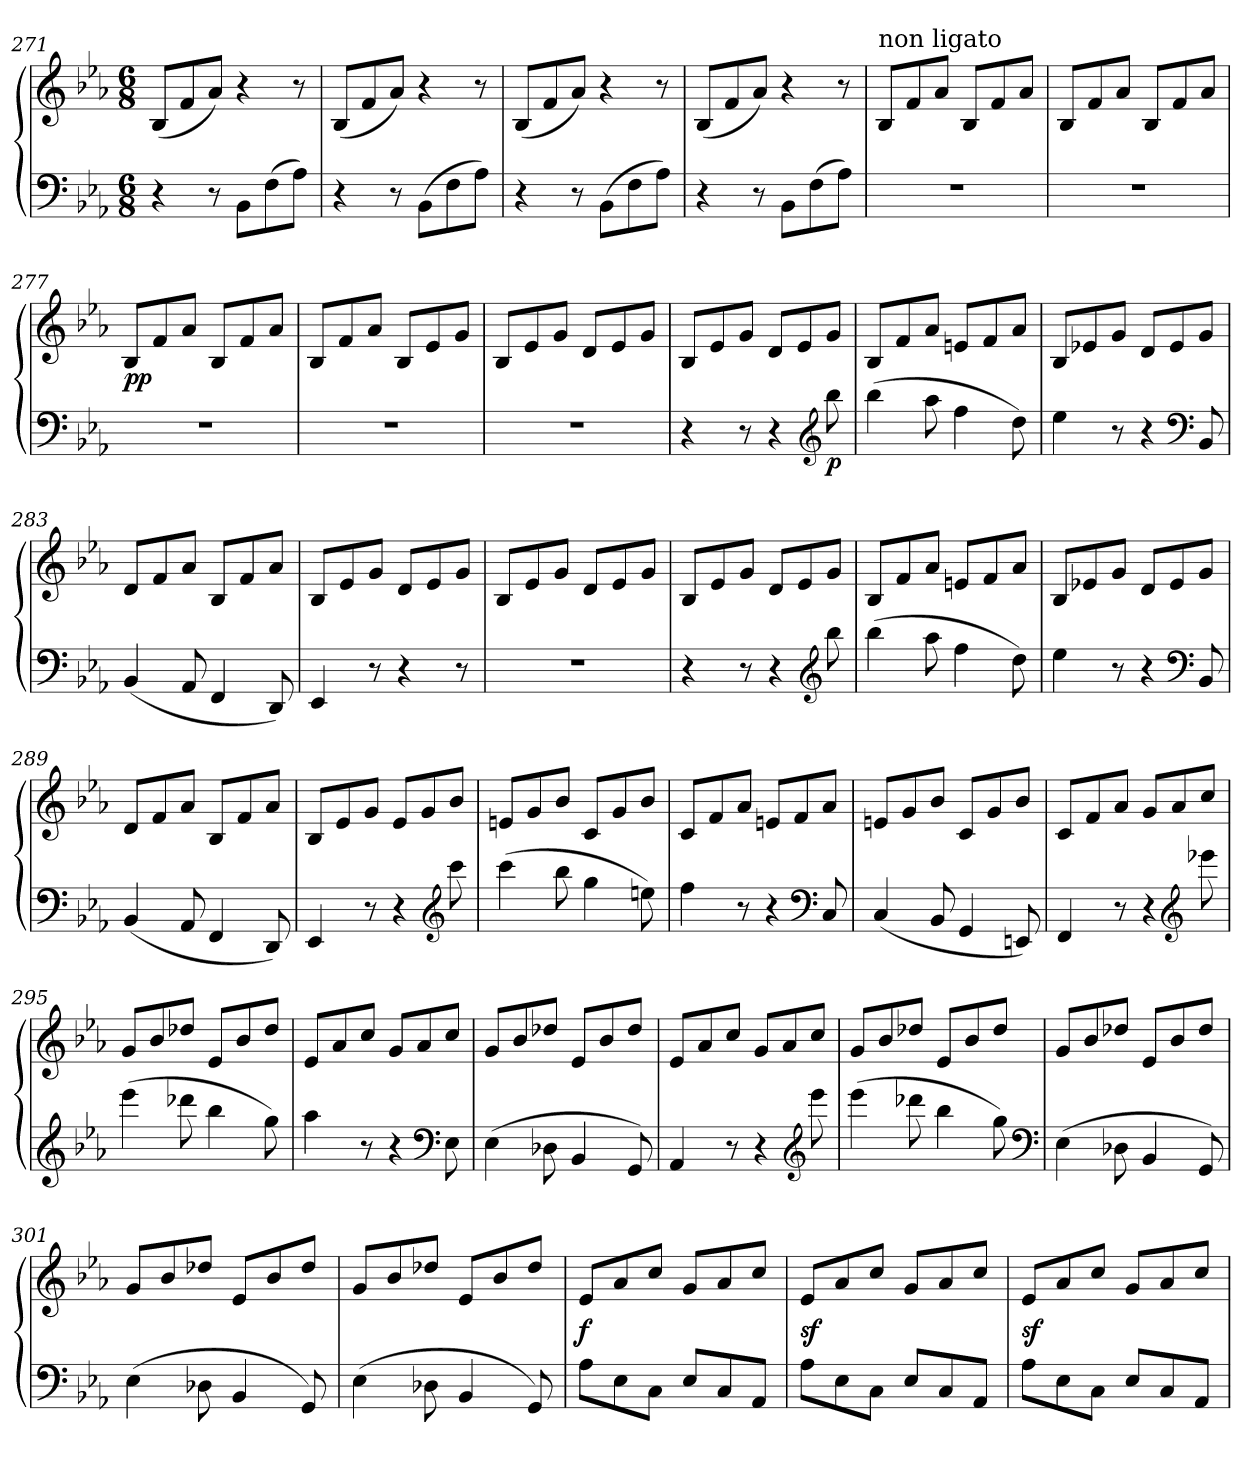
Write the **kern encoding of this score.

**kern	**kern	**dynam
*part1	*part1	*part1
*staff2	*staff1	*staff1/2
!!LO:LB:g=z
*clefF4	*clefG2	*
*k[b-e-a-]	*k[b-e-a-]	*
*M6/8	*M6/8	*
=271	=271	=271
4r	(<8B-/L	.
.	8f/	.
8r	8a-/J)	.
8BB-\L	4r	cresc.
(>8F\	.	.
8A-\J)	8r	.
=272	=272	=272
4r	(<8B-/L	.
.	8f/	.
8r	8a-/J)	.
(>8BB-\L	4r	.
8F\	.	.
8A-\J)	8r	.
=273	=273	=273
4r	(<8B-/L	.
.	8f/	.
8r	8a-/J)	.
(>8BB-\L	4r	.
8F\	.	.
8A-\J)	8r	.
=274	=274	=274
4r	(<8B-/L	.
.	8f/	.
8r	8a-/J)	.
8BB-\L	4r	.
(>8F\	.	.
8A-\J)	8r	.
=275	=275	=275
!	!LO:TX:a:t=non ligato	!
2.rF	8B-/L	decresc.
.	8f/	.
.	8a-/J	.
.	8B-/L	.
.	8f/	.
.	8a-/J	.
=276	=276	=276
2.rF	8B-/L	.
.	8f/	.
.	8a-/J	.
.	8B-/L	.
.	8f/	.
.	8a-/J	.
=277	=277	=277
2.rF	8B-/L	pp
.	8f/	.
.	8a-/J	.
.	8B-/L	.
.	8f/	.
.	8a-/J	.
!!LO:LB:g=z
=278	=278	=278
2.rF	8B-/L	.
.	8f/	.
.	8a-/J	.
.	8B-/L	.
.	8e-/	.
.	8g/J	.
=279	=279	=279
2.rF	8B-/L	.
.	8e-/	.
.	8g/J	.
.	8d/L	.
.	8e-/	.
.	8g/J	.
=280	=280	=280
4r	8B-/L	.
.	8e-/	.
8r	8g/J	.
4r	8d/L	.
.	8e-/	.
*clefG2	*	*
!	!	!LO:DY:b=2
8bb-\	8g/J	p
=281	=281	=281
(>4bb-\	8B-/L	.
.	8f/	.
8aa-\	8a-/J	.
4ff\	8en/L	.
.	8f/	.
8dd\)	8a-/J	.
=282	=282	=282
4ee-\	8B-/L	.
.	8e-X/	.
8r	8g/J	.
4r	8d/L	.
.	8e-/	.
*clefF4	*	*
8BB-/	8g/J	.
=283	=283	=283
(<4BB-/	8d/L	.
.	8f/	.
8AA-/	8a-/J	.
4FF/	8B-/L	.
.	8f/	.
8DD/)	8a-/J	.
=284	=284	=284
4EE-/	8B-/L	.
.	8e-/	.
8r	8g/J	.
4r	8d/L	.
.	8e-/	.
8r	8g/J	.
!!LO:PB:g=z
=285	=285	=285
2.rF	8B-/L	.
.	8e-/	.
.	8g/J	.
.	8d/L	.
.	8e-/	.
.	8g/J	.
=286	=286	=286
4r	8B-/L	.
.	8e-/	.
8r	8g/J	.
4r	8d/L	.
.	8e-/	.
*clefG2	*	*
8bb-\	8g/J	.
=287	=287	=287
(>4bb-\	8B-/L	.
.	8f/	.
8aa-\	8a-/J	.
4ff\	8en/L	.
.	8f/	.
8dd\)	8a-/J	.
=288	=288	=288
4ee-\	8B-/L	.
.	8e-X/	.
8r	8g/J	.
4r	8d/L	.
.	8e-/	.
*clefF4	*	*
8BB-/	8g/J	.
=289	=289	=289
(<4BB-/	8d/L	.
.	8f/	.
8AA-/	8a-/J	.
4FF/	8B-/L	.
.	8f/	.
8DD/)	8a-/J	.
=290	=290	=290
4EE-/	8B-/L	.
.	8e-/	.
8r	8g/J	.
4r	8e-/L	.
.	8g/	.
*clefG2	*	*
8ccc\	8b-/J	.
=291	=291	=291
(>4ccc\	8en/L	.
.	8g/	.
8bb-\	8b-/J	.
4gg\	8c/L	.
.	8g/	.
8een\)	8b-/J	.
=292	=292	=292
4ff\	8c/L	.
.	8f/	.
8r	8a-/J	.
4r	8en/L	.
.	8f/	.
*clefF4	*	*
8C/	8a-/J	.
!!LO:LB:g=z
=293	=293	=293
(<4C/	8en/L	.
.	8g/	.
8BB-/	8b-/J	.
4GG/	8c/L	.
.	8g/	.
8EEn/)	8b-/J	.
=294	=294	=294
4FF/	8c/L	.
.	8f/	.
8r	8a-/J	.
4r	8g/L	.
.	8a-/	.
*clefG2	*	*
8eee-X\	8cc/J	.
=295	=295	=295
(>4eee-\	8g/L	.
.	8b-/	.
8ddd-X\	8dd-X/J	.
4bb-\	8e-/L	.
.	8b-/	.
8gg\)	8dd-/J	.
=296	=296	=296
4aa-\	8e-/L	.
.	8a-/	.
8r	8cc/J	.
4r	8g/L	.
.	8a-/	.
*clefF4	*	*
8E-\	8cc/J	.
=297	=297	=297
(>4E-\	8g/L	.
.	8b-/	.
8D-X\	8dd-X/J	.
4BB-/	8e-/L	.
.	8b-/	.
8GG/)	8dd-/J	.
=298	=298	=298
4AA-/	8e-/L	.
.	8a-/	.
8r	8cc/J	.
4r	8g/L	.
.	8a-/	.
*clefG2	*	*
8eee-\	8cc/J	.
=299	=299	=299
(>4eee-\	8g/L	.
.	8b-/	.
8ddd-X\	8dd-X/J	.
4bb-\	8e-/L	cresc.
.	8b-/	.
8gg\)	8dd-/J	.
*clefF4	*	*
=300	=300	=300
(>4E-\	8g/L	.
.	8b-/	.
8D-X\	8dd-X/J	.
4BB-/	8e-/L	.
.	8b-/	.
8GG/)	8dd-/J	.
!!LO:LB:g=z
=301	=301	=301
(>4E-\	8g/L	.
.	8b-/	.
8D-X\	8dd-X/J	.
4BB-/	8e-/L	.
.	8b-/	.
8GG/)	8dd-/J	.
=302	=302	=302
(>4E-\	8g/L	.
.	8b-/	.
8D-X\	8dd-X/J	.
4BB-/	8e-/L	.
.	8b-/	.
8GG/)	8dd-/J	.
=303	=303	=303
8A-\L	8e-/L	f
8E-\	8a-/	.
8C\J	8cc/J	.
8E-/L	8g/L	.
8C/	8a-/	.
8AA-/J	8cc/J	.
=304	=304	=304
8A-\L	8e-/L	sf
8E-\	8a-/	.
8C\J	8cc/J	.
8E-/L	8g/L	.
8C/	8a-/	.
8AA-/J	8cc/J	.
=305	=305	=305
8A-\L	8e-/L	sf
8E-\	8a-/	.
8C\J	8cc/J	.
8E-/L	8g/L	.
8C/	8a-/	.
8AA-/J	8cc/J	.
=	=	=
*-	*-	*-
